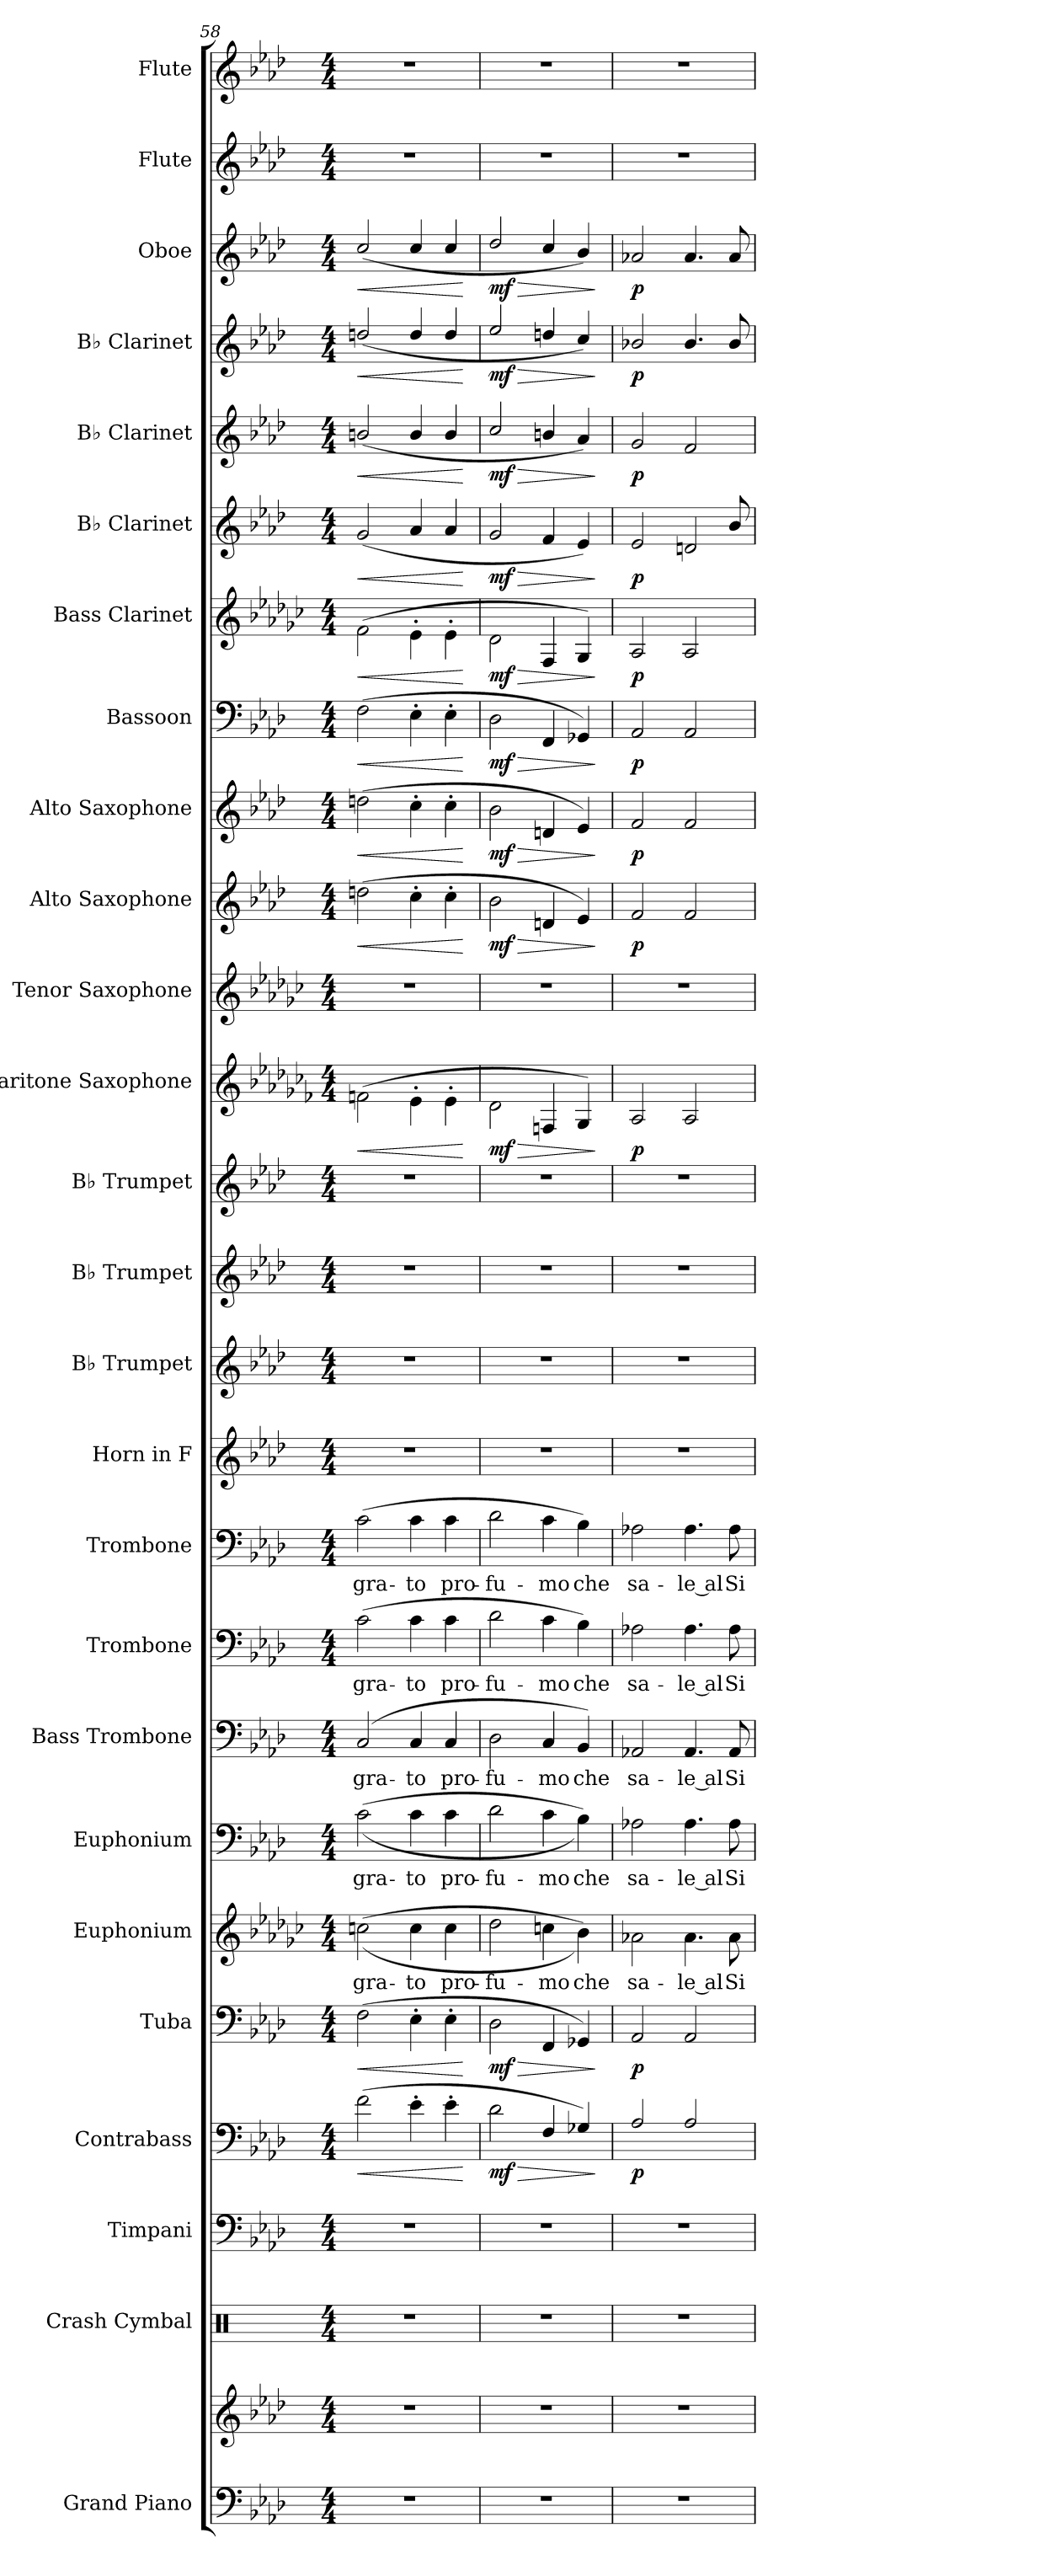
**kern	**kern	**kern	**kern	**kern	**dynam	**kern	**dynam	**kern	**text	**kern	**text	**kern	**text	**kern	**text	**kern	**text	**kern	**kern	**kern	**kern	**kern	**dynam	**kern	**kern	**dynam	**kern	**dynam	**kern	**dynam	**kern	**dynam	**kern	**dynam	**kern	**dynam	**kern	**dynam	**kern	**dynam	**kern	**kern
*part26	*part26	*part25	*part24	*part23	*part23	*part22	*part22	*part21	*part21	*part20	*part20	*part19	*part19	*part18	*part18	*part17	*part17	*part16	*part15	*part14	*part13	*part12	*part12	*part11	*part10	*part10	*part9	*part9	*part8	*part8	*part7	*part7	*part6	*part6	*part5	*part5	*part4	*part4	*part3	*part3	*part2	*part1
*staff27	*staff26	*staff25	*staff24	*staff23	*staff23	*staff22	*staff22	*staff21	*staff21	*staff20	*staff20	*staff19	*staff19	*staff18	*staff18	*staff17	*staff17	*staff16	*staff15	*staff14	*staff13	*staff12	*staff12	*staff11	*staff10	*staff10	*staff9	*staff9	*staff8	*staff8	*staff7	*staff7	*staff6	*staff6	*staff5	*staff5	*staff4	*staff4	*staff3	*staff3	*staff2	*staff1
*I"Grand Piano	*	*I"Crash Cymbal	*I"Timpani	*I"Contrabass	*	*I"Tuba	*	*I"Euphonium	*	*I"Euphonium	*	*I"Bass Trombone	*	*I"Trombone	*	*I"Trombone	*	*I"Horn in F	*I"B♭ Trumpet	*I"B♭ Trumpet	*I"B♭ Trumpet	*I"Baritone Saxophone	*	*I"Tenor Saxophone	*I"Alto Saxophone	*	*I"Alto Saxophone	*	*I"Bassoon	*	*I"Bass Clarinet	*	*I"B♭ Clarinet	*	*I"B♭ Clarinet	*	*I"B♭ Clarinet	*	*I"Oboe	*	*I"Flute	*I"Flute
*I'Pno.	*	*I'Cr. Cym.	*I'Timp.	*I'Cb.	*	*I'Tba.	*	*I'Euph.	*	*I'Euph.	*	*I'B. Tbn.	*	*I'Tbn.	*	*I'Tbn.	*	*	*I'B♭ Tpt.	*I'B♭ Tpt.	*I'B♭ Tpt.	*I'Bar. Sax.	*	*I'T. Sax.	*I'A. Sax.	*	*I'A. Sax.	*	*I'Bsn.	*	*I'B. Cl.	*	*I'B♭ Cl.	*	*I'B♭ Cl.	*	*I'B♭ Cl.	*	*I'Ob.	*	*I'Fl.	*I'Fl.
*clefF4	*clefG2	*clefX	*clefF4	*clefF4	*	*clefF4	*	*clefG2	*	*clefF4	*	*clefF4	*	*clefF4	*	*clefF4	*	*clefG2	*clefG2	*clefG2	*clefG2	*clefG2	*	*clefG2	*clefG2	*	*clefG2	*	*clefF4	*	*clefG2	*	*clefG2	*	*clefG2	*	*clefG2	*	*clefG2	*	*clefG2	*clefG2
*	*	*	*	*ITrd7c12	*	*	*	*ITrd8c14	*	*	*	*	*	*	*	*	*	*ITrd4c7	*ITrd1c2	*ITrd1c2	*ITrd1c2	*ITrd12c21	*	*ITrd8c14	*ITrd5c9	*	*ITrd5c9	*	*	*	*ITrd8c14	*	*ITrd1c2	*	*ITrd1c2	*	*ITrd1c2	*	*	*	*	*
*k[b-e-a-d-]	*k[b-e-a-d-]	*k[]	*k[b-e-a-d-]	*k[b-e-a-d-]	*	*k[b-e-a-d-]	*	*k[b-e-a-d-g-c-]	*	*k[b-e-a-d-]	*	*k[b-e-a-d-]	*	*k[b-e-a-d-]	*	*k[b-e-a-d-]	*	*k[b-e-a-d-g-]	*k[b-e-a-d-g-c-]	*k[b-e-a-d-g-c-]	*k[b-e-a-d-g-c-]	*k[b-e-a-d-g-c-f-]	*	*k[b-e-a-d-g-c-]	*k[b-e-a-d-g-c-f-]	*	*k[b-e-a-d-g-c-f-]	*	*k[b-e-a-d-]	*	*k[b-e-a-d-g-c-]	*	*k[b-e-a-d-g-c-]	*	*k[b-e-a-d-g-c-]	*	*k[b-e-a-d-g-c-]	*	*k[b-e-a-d-]	*	*k[b-e-a-d-]	*k[b-e-a-d-]
*M4/4	*M4/4	*M4/4	*M4/4	*M4/4	*	*M4/4	*	*M4/4	*	*M4/4	*	*M4/4	*	*M4/4	*	*M4/4	*	*M4/4	*M4/4	*M4/4	*M4/4	*M4/4	*	*M4/4	*M4/4	*	*M4/4	*	*M4/4	*	*M4/4	*	*M4/4	*	*M4/4	*	*M4/4	*	*M4/4	*	*M4/4	*M4/4
=58	=58	=58	=58	=58	=58	=58	=58	=58	=58	=58	=58	=58	=58	=58	=58	=58	=58	=58	=58	=58	=58	=58	=58	=58	=58	=58	=58	=58	=58	=58	=58	=58	=58	=58	=58	=58	=58	=58	=58	=58	=58	=58
!	!	!	!	!	!LO:HP:b	!	!LO:HP:b	!	!LO:LY:b	!	!LO:LY:b	!	!LO:LY:b	!	!LO:LY:b	!	!LO:LY:b	!	!	!	!	!	!LO:HP:b	!	!	!LO:HP:b	!	!LO:HP:b	!	!LO:HP:b	!	!LO:HP:b	!	!LO:HP:b	!	!LO:HP:b	!	!LO:HP:b	!	!LO:HP:b	!	!
1r	1r	1r	1r	(<2F\	<	(<2F\	<	(>(>2cn\	gra-	(>(>2c\	gra-	(>2C/	gra-	(>2c\	gra-	(>2c\	gra-	1r	1r	1r	1r	(<2Fn\	<	1r	(<2fn\	<	(<2fn\	<	(<2F\	<	(<2F\	<	(>2f/	<	(>2an/	<	(>2ccn/	<	(>2cc/	<	1r	1r
!	!	!	!	!	!	!	!	!	!LO:LY:b	!	!LO:LY:b	!	!LO:LY:b	!	!LO:LY:b	!	!LO:LY:b	!	!	!	!	!	!	!	!	!	!	!	!	!	!	!	!	!	!	!	!	!	!	!	!	!
.	.	.	.	4E-'\	.	4E-'\	.	4c\	-to	4c\	-to	4C/	-to	4c\	-to	4c\	-to	.	.	.	.	4E-'\	.	.	4e-'\	.	4e-'\	.	4E-'\	.	4E-'\	.	4g-/	.	4a/	.	4cc/	.	4cc/	.	.	.
!	!	!	!	!	!	!	!	!	!LO:LY:b	!	!LO:LY:b	!	!LO:LY:b	!	!LO:LY:b	!	!LO:LY:b	!	!	!	!	!	!	!	!	!	!	!	!	!	!	!	!	!	!	!	!	!	!	!	!	!
.	.	.	.	4E-'\	.	4E-'\	.	4c\	pro-	4c\	pro-	4C/	pro-	4c\	pro-	4c\	pro-	.	.	.	.	4E-'\	.	.	4e-'\	.	4e-'\	.	4E-'\	.	4E-'\	.	4g-/	.	4a/	.	4cc/	.	4cc/	.	.	.
.	.	.	.	.	[	.	[	.	.	.	.	.	.	.	.	.	.	.	.	.	.	.	[	.	.	[	.	[	.	[	.	[	.	[	.	[	.	[	.	[	.	.
=59	=59	=59	=59	=59	=59	=59	=59	=59	=59	=59	=59	=59	=59	=59	=59	=59	=59	=59	=59	=59	=59	=59	=59	=59	=59	=59	=59	=59	=59	=59	=59	=59	=59	=59	=59	=59	=59	=59	=59	=59	=59	=59
!	!	!	!	!	!LO:HP:b	!	!LO:HP:b	!	!LO:LY:b	!	!LO:LY:b	!	!LO:LY:b	!	!LO:LY:b	!	!LO:LY:b	!	!	!	!	!	!LO:HP:b	!	!	!LO:HP:b	!	!LO:HP:b	!	!LO:HP:b	!	!LO:HP:b	!	!LO:HP:b	!	!LO:HP:b	!	!LO:HP:b	!	!LO:HP:b	!	!
!	!	!	!	!	!LO:DY:n=1:b	!	!LO:DY:n=1:b	!	!	!	!	!	!	!	!	!	!	!	!	!	!	!	!LO:DY:n=1:b	!	!	!LO:DY:n=1:b	!	!LO:DY:n=1:b	!	!LO:DY:n=1:b	!	!LO:DY:n=1:b	!	!LO:DY:n=1:b	!	!LO:DY:n=1:b	!	!LO:DY:n=1:b	!	!LO:DY:n=1:b	!	!
1r	1r	1r	1r	2D-\	> mf	2D-\	> mf	2d-\	-fu-	2d-\	-fu-	2D-\	-fu-	2d-\	-fu-	2d-\	-fu-	1r	1r	1r	1r	2D-\	> mf	1r	2d-\	> mf	2d-\	> mf	2D-\	> mf	2D-\	> mf	2f/	> mf	2b-/	> mf	2dd-/	> mf	2dd-/	> mf	1r	1r
!	!	!	!	!	!	!	!	!	!LO:LY:b	!	!LO:LY:b	!	!LO:LY:b	!	!LO:LY:b	!	!LO:LY:b	!	!	!	!	!	!	!	!	!	!	!	!	!	!	!	!	!	!	!	!	!	!	!	!	!
.	.	.	.	4FF/	.	4FF/	.	4cn\	-mo	4c\	-mo	4C/	-mo	4c\	-mo	4c\	-mo	.	.	.	.	4FFn/	.	.	4Fn/	.	4Fn/	.	4FF/	.	4FF/	.	4e-/	.	4an/	.	4ccn/	.	4cc/	.	.	.
!	!	!	!	!	!	!	!	!	!LO:LY:b	!	!LO:LY:b	!	!LO:LY:b	!	!LO:LY:b	!	!LO:LY:b	!	!	!	!	!	!	!	!	!	!	!	!	!	!	!	!	!	!	!	!	!	!	!	!	!
.	.	.	.	4GG-X/)	.	4GG-X/)	.	4B-\))	che	4B-\))	che	4BB-/)	che	4B-\)	che	4B-\)	che	.	.	.	.	4GG-/)	.	.	4G-/)	.	4G-/)	.	4GG-X/)	.	4GG-/)	.	4d-/)	.	4g-/)	.	4b-/)	.	4b-/)	.	.	.
.	.	.	.	.	]	.	]	.	.	.	.	.	.	.	.	.	.	.	.	.	.	.	]	.	.	]	.	]	.	]	.	]	.	]	.	]	.	]	.	]	.	.
=60	=60	=60	=60	=60	=60	=60	=60	=60	=60	=60	=60	=60	=60	=60	=60	=60	=60	=60	=60	=60	=60	=60	=60	=60	=60	=60	=60	=60	=60	=60	=60	=60	=60	=60	=60	=60	=60	=60	=60	=60	=60	=60
!	!	!	!	!	!LO:DY:b	!	!LO:DY:b	!	!LO:LY:b	!	!LO:LY:b	!	!LO:LY:b	!	!LO:LY:b	!	!LO:LY:b	!	!	!	!	!	!LO:DY:b	!	!	!LO:DY:b	!	!LO:DY:b	!	!LO:DY:b	!	!LO:DY:b	!	!LO:DY:b	!	!LO:DY:b	!	!LO:DY:b	!	!LO:DY:b	!	!
*	*	*	*	*	*	*	*	*	*	*	*	*	*	*	*	*	*	*	*	*	*	*	*	*	*	*	*	*	*	*	*	*	*^	*	*	*	*	*	*	*	*	*
1r	1r	1r	1r	2AA-/	p	2AA-/	p	2A-X\	sa-	2A-X\	sa-	2AA-X/	sa-	2A-X\	sa-	2A-X\	sa-	1r	1r	1r	1r	2AA-/	p	1r	2A-/	p	2A-/	p	2AA-/	p	2AA-/	p	2d-/	2..ryy	p	2f/	p	2a-X/	p	2a-X/	p	1r	1r
!	!	!	!	!	!	!	!	!	!LO:LY:b	!	!LO:LY:b	!	!LO:LY:b	!	!LO:LY:b	!	!LO:LY:b	!	!	!	!	!	!	!	!	!	!	!	!	!	!	!	!	!	!	!	!	!	!	!	!	!	!
.	.	.	.	2AA-/	.	2AA-/	.	4.A-\	le al	4.A-\	le al	4.AA-/	le al	4.A-\	le al	4.A-\	le al	.	.	.	.	2AA-/	.	.	2A-/	.	2A-/	.	2AA-/	.	2AA-/	.	2cn/	.	.	2e-/	.	4.a-/	.	4.a-/	.	.	.
!	!	!	!	!	!	!	!	!	!LO:LY:b	!	!LO:LY:b	!	!LO:LY:b	!	!LO:LY:b	!	!LO:LY:b	!	!	!	!	!	!	!	!	!	!	!	!	!	!	!	!	!	!	!	!	!	!	!	!	!	!
.	.	.	.	.	.	.	.	8A-\	Si-	8A-\	Si-	8AA-/	Si-	8A-\	Si-	8A-\	Si-	.	.	.	.	.	.	.	.	.	.	.	.	.	.	.	.	8a-/	.	.	.	8a-/	.	8a-/	.	.	.
*	*	*	*	*	*	*	*	*	*	*	*	*	*	*	*	*	*	*	*	*	*	*	*	*	*	*	*	*	*	*	*	*	*v	*v	*	*	*	*	*	*	*	*	*
=	=	=	=	=	=	=	=	=	=	=	=	=	=	=	=	=	=	=	=	=	=	=	=	=	=	=	=	=	=	=	=	=	=	=	=	=	=	=	=	=	=	=
*-	*-	*-	*-	*-	*-	*-	*-	*-	*-	*-	*-	*-	*-	*-	*-	*-	*-	*-	*-	*-	*-	*-	*-	*-	*-	*-	*-	*-	*-	*-	*-	*-	*-	*-	*-	*-	*-	*-	*-	*-	*-	*-
